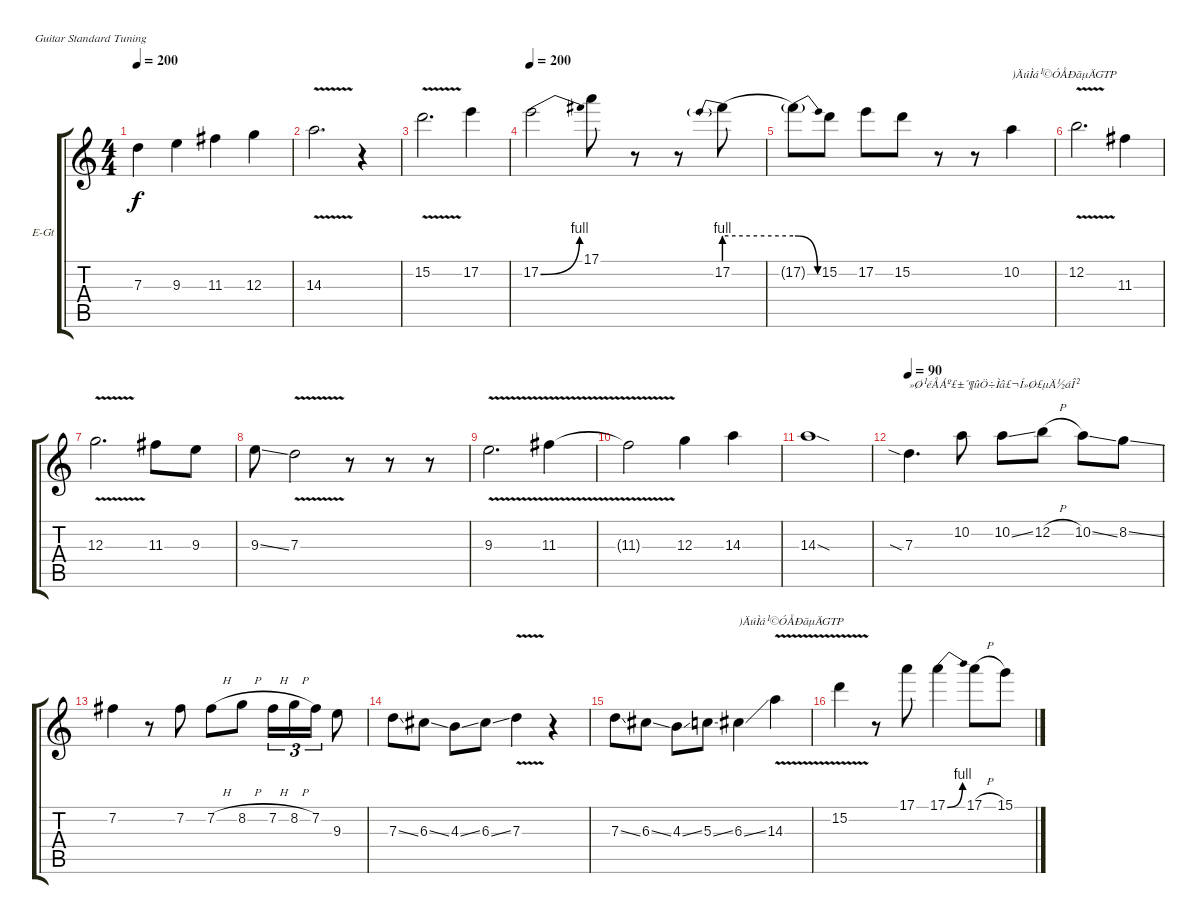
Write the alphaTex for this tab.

\bracketExtendMode groupsimilarinstruments
\firstSystemTrackNameOrientation horizontal
\otherSystemsTrackNameOrientation horizontal
\track ("Ö÷Òô½áËû" "E-Gt") {instrument distortionguitar}
\staff {score tabs}
\tuning (E4 B3 G3 D3 A2 E2)
\ts (4 4)
\tempo 200
\clef g2
\ks c
7.3.4{dy f} 9.3.4 11.3.4 12.3.4 |
14.3{v}.2{d} r.4 |
15.2{v}.2{d} 17.2.4 |
\tempo 200
17.2{be (bend 0 0 60 4)}.2 17.1.8 r.8 r.8 17.2{be (prebend 0 4 60 4)}.8 |
17.2{be (release 0 4 60 0) t}.8 15.2.8 17.2.8 15.2.8 r.8 r.8 10.2.4{txt ")ÄúÌá¹©ÓÅÐãµÄGTP"} |
12.2{v}.2{d} 11.3.4 |
12.3{v}.2{d} 11.3.8 9.3.8 |
9.3{ss}.8 7.3{v}.2 r.8 r.8 r.8 |
9.3{v}.2{d} 11.3{v}.4 |
11.3{v t}.2 12.3.4 14.3.4 |
14.3{sod}.1 |
\tempo 90
7.3{sia}.4{d txt "»Ø¹éÅÁº£±´¶ûÖ÷Ìâ£¬Í»Ø£µÄ½áÎ²"} 10.2.8 10.2{ss}.8 12.2{h}.8 10.2{ss}.8 8.2{ss}.8 |
7.2.4 r.8 7.2.8 7.2{h}.8 8.2{h}.8 7.2{h}.16{tu (3 2)} 8.2{h}.16{tu (3 2)} 7.2.16{tu (3 2)} 9.3.8 |
7.3{ss}.8 6.3{ss}.8 4.3{ss}.8 6.3{ss}.8 7.3{v}.4 r.4 |
7.3{ss}.8 6.3{ss}.8 4.3{ss}.8 5.3{ss}.8 6.3{ss}.4{txt ")ÄúÌá¹©ÓÅÐãµÄGTP"} 14.3{v}.4 |
15.2{v}.4 r.8 17.1.8 17.1{be (bend 0 0 60 4)}.4 17.1{h}.8 15.1.8
